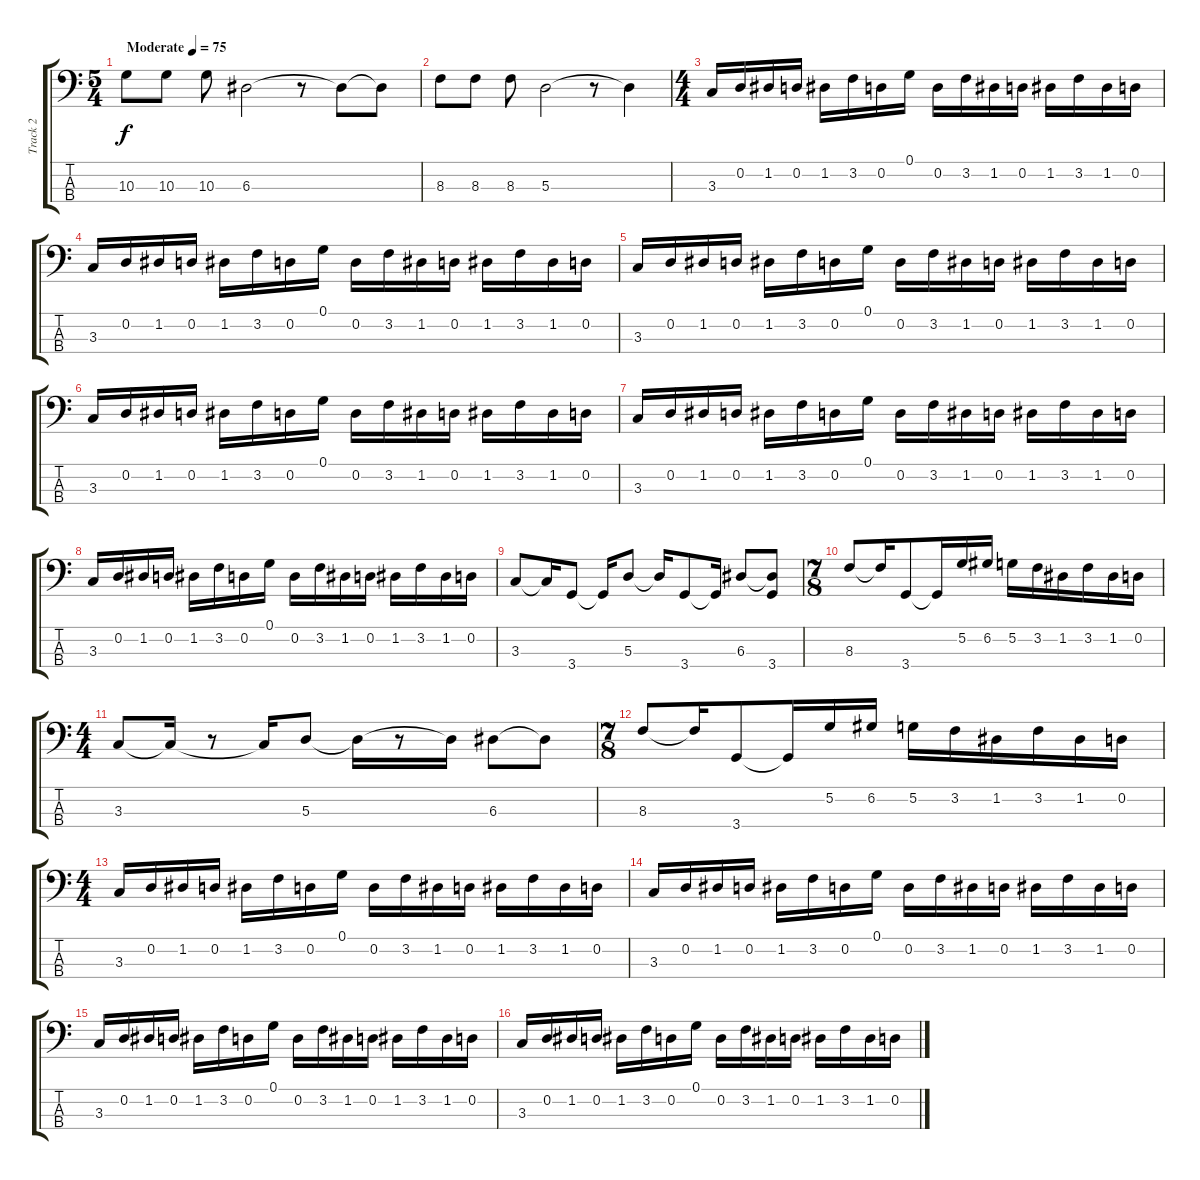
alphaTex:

\track ("Track 2" "Track 2") {instrument electricbassfinger}
\staff {score tabs}
\tuning (G2 D2 A1 E1) {hide}
\ts (5 4)
\tempo (75 "Moderate")
\clef f4
\ks c
10.3.8{dy f instrument electricbassfinger} 10.3.8 10.3.8 6.3.2 r.8 6.3{t}.8 6.3{t}.8 |
8.3.8 8.3.8 8.3.8 5.3.2 r.8 5.3{t}.4 |
\ts (4 4)
3.3.16 0.2.16 1.2.16 0.2.16 1.2.16 3.2.16 0.2.16 0.1.16 0.2.16 3.2.16 1.2.16 0.2.16 1.2.16 3.2.16 1.2.16 0.2.16 |
3.3.16 0.2.16 1.2.16 0.2.16 1.2.16 3.2.16 0.2.16 0.1.16 0.2.16 3.2.16 1.2.16 0.2.16 1.2.16 3.2.16 1.2.16 0.2.16 |
3.3.16 0.2.16 1.2.16 0.2.16 1.2.16 3.2.16 0.2.16 0.1.16 0.2.16 3.2.16 1.2.16 0.2.16 1.2.16 3.2.16 1.2.16 0.2.16 |
3.3.16 0.2.16 1.2.16 0.2.16 1.2.16 3.2.16 0.2.16 0.1.16 0.2.16 3.2.16 1.2.16 0.2.16 1.2.16 3.2.16 1.2.16 0.2.16 |
3.3.16 0.2.16 1.2.16 0.2.16 1.2.16 3.2.16 0.2.16 0.1.16 0.2.16 3.2.16 1.2.16 0.2.16 1.2.16 3.2.16 1.2.16 0.2.16 |
3.3.16 0.2.16 1.2.16 0.2.16 1.2.16 3.2.16 0.2.16 0.1.16 0.2.16 3.2.16 1.2.16 0.2.16 1.2.16 3.2.16 1.2.16 0.2.16 |
3.3.8 3.3{t}.16 3.4.8 3.4{t}.16 5.3.8 5.3{t}.16 3.4.8 3.4{t}.16 6.3.8 (6.3{t} 3.4).8 |
\ts (7 8)
8.3.8 8.3{t}.16 3.4.8 3.4{t}.16 5.2.16 6.2.16 5.2.16 3.2.16 1.2.16 3.2.16 1.2.16 0.2.16 |
\ts (4 4)
3.3.8 3.3{t}.16 r.8 3.3{t}.16 5.3.8 5.3{t}.16 r.8 5.3{t}.16 6.3.8 6.3{t}.8 |
\ts (7 8)
8.3.8 8.3{t}.16 3.4.8 3.4{t}.16 5.2.16 6.2.16 5.2.16 3.2.16 1.2.16 3.2.16 1.2.16 0.2.16 |
\ts (4 4)
3.3.16 0.2.16 1.2.16 0.2.16 1.2.16 3.2.16 0.2.16 0.1.16 0.2.16 3.2.16 1.2.16 0.2.16 1.2.16 3.2.16 1.2.16 0.2.16 |
3.3.16 0.2.16 1.2.16 0.2.16 1.2.16 3.2.16 0.2.16 0.1.16 0.2.16 3.2.16 1.2.16 0.2.16 1.2.16 3.2.16 1.2.16 0.2.16 |
3.3.16 0.2.16 1.2.16 0.2.16 1.2.16 3.2.16 0.2.16 0.1.16 0.2.16 3.2.16 1.2.16 0.2.16 1.2.16 3.2.16 1.2.16 0.2.16 |
3.3.16 0.2.16 1.2.16 0.2.16 1.2.16 3.2.16 0.2.16 0.1.16 0.2.16 3.2.16 1.2.16 0.2.16 1.2.16 3.2.16 1.2.16 0.2.16
